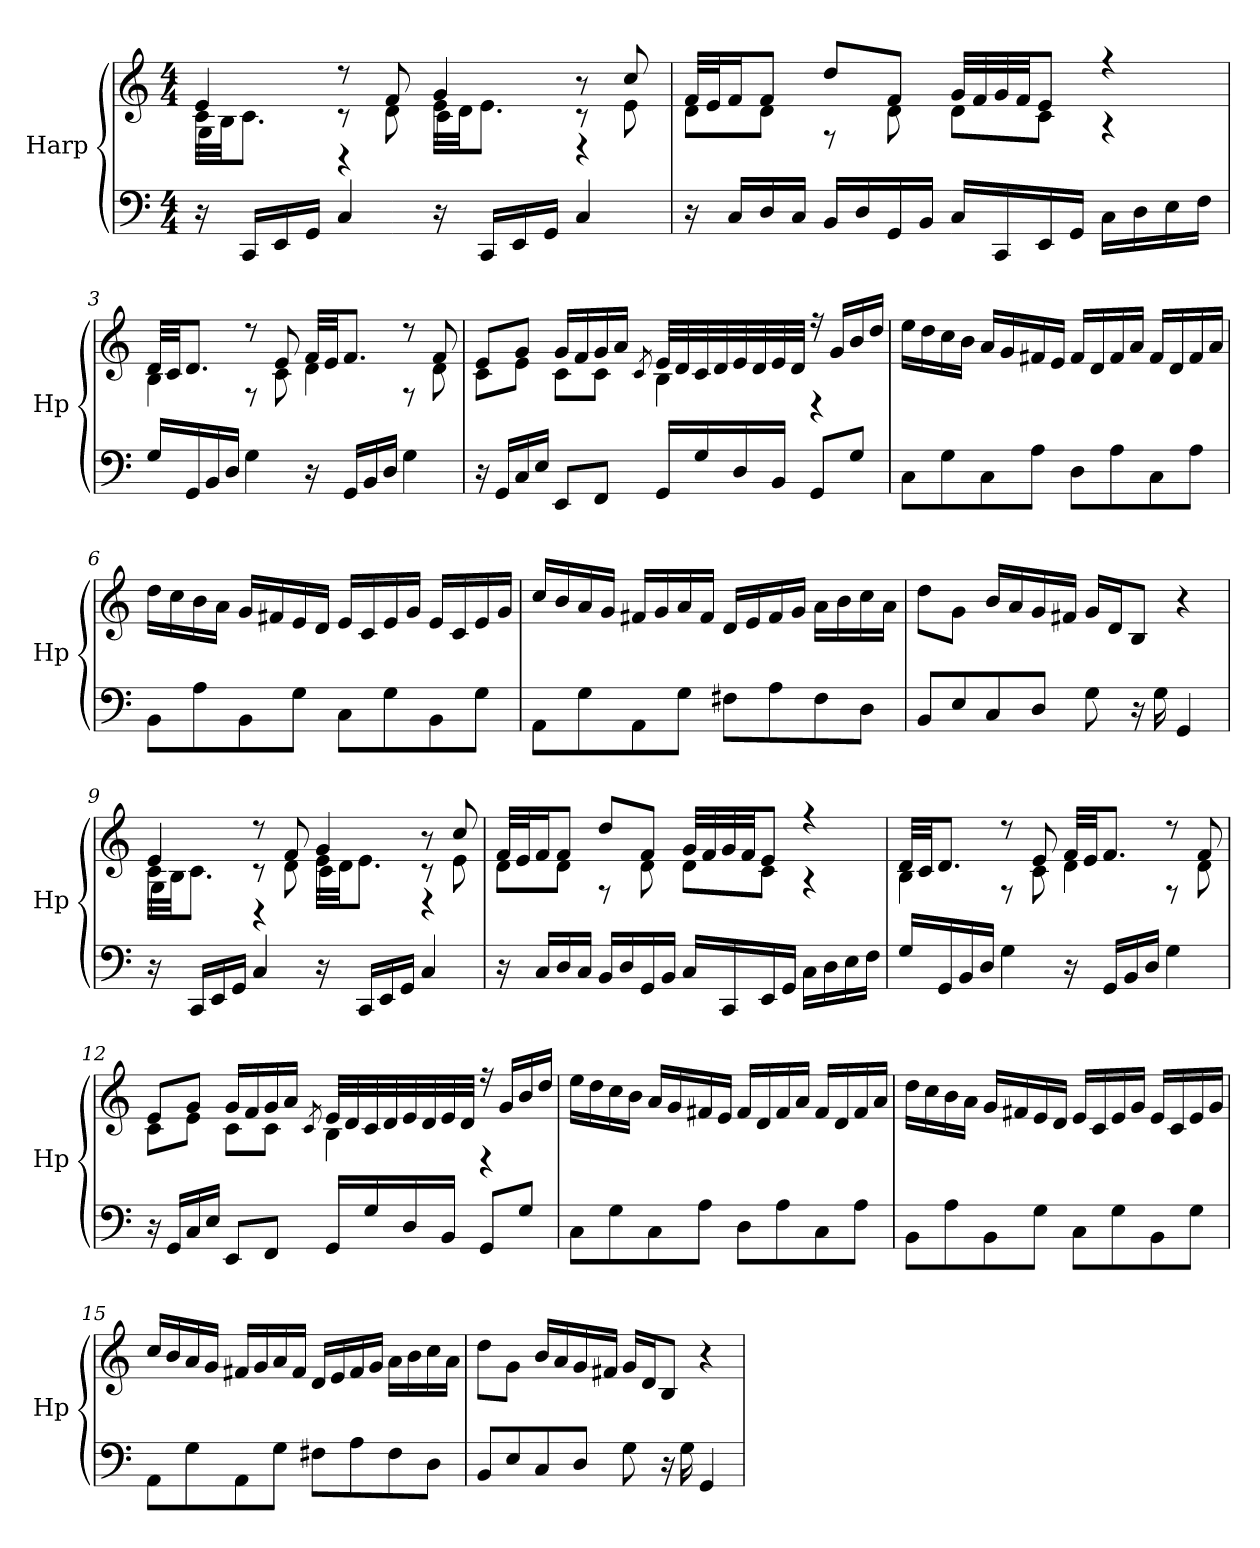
**kern	**kern
*part1	*part1
*staff2	*staff1
*I"Harp	*
*I'Hp	*
*clefF4	*clefG2
*k[]	*k[]
*M4/4	*M4/4
=1	=1
*	*^
*	*	*^
16r	4e/	32c\LLL	4G\
.	.	32B\JJ	.
16CC/LL	.	8.c\J	.
16EE/	.	.	.
16GG/JJ	.	.	.
4C/	8rdd	8rc	4rBB
.	8f/	8d\	.
16r	4g/	32e\LLL	4c\
.	.	32d\JJ	.
16CC/LL	.	8.e\J	.
16EE/	.	.	.
16GG/JJ	.	.	.
4C/	8r	8rc	4rD
.	8cc/	8e\	.
*	*	*v	*v
=2	=2	=2
16r	32f/LLL	8d\L
.	32e/J	.
16C/LL	16f/J	.
16D/	8f/J	8d\J
16C/JJ	.	.
16BB/LL	8dd/L	8rF
16D/	.	.
16GG/	8f/J	8d\
16BB/JJ	.	.
16C/LL	32g/LLL	8d\L
.	32f/	.
16CC/	32g/	.
.	32f/JJ	.
16EE/	8e/J	8c\J
16GG/JJ	.	.
16C\LL	4r	4r
16D\	.	.
16E\	.	.
16F\JJ	.	.
!!LO:LB:g=z	!!
=3	=3	=3
16G/LL	32d/LLL	4B\
.	32c/JJ	.
16GG/	8.d/J	.
16BB/	.	.
16D/JJ	.	.
4G\	8r	8rF
.	8e/	8c\
16r	32f/LLL	4d\
.	32e/JJ	.
16GG/LL	8.f/J	.
16BB/	.	.
16D/JJ	.	.
4G\	8r	8rF
.	8f/	8d\
=4	=4	=4
16r	8e/L	8c\L
16GG/LL	.	.
16C/	8g/J	8e\J
16E/JJ	.	.
8EE/L	16g/LL	8c\L
.	16f/	.
8FF/J	16g/	8c\J
.	16a/JJ	.
.	.	8qc/
16GG/LL	32e/LLL	4B\
.	32d/	.
16G/	32c/	.
.	32d/	.
16D/	32e/	.
.	32d/	.
16BB/JJ	32e/	.
.	32d/JJJ	.
8GG/L	16r	4rD
.	16g/LL	.
8G/J	16b/	.
.	16dd/JJ	.
*	*v	*v
!!LO:LB:g=z
=5	=5
8C\L	16ee\LL
.	16dd\
8G\	16cc\
.	16b\JJ
8C\	16a/LL
.	16g/
8A\J	16f#X/
.	16e/JJ
8D\L	16f#/LL
.	16d/
8A\	16f#/
.	16a/JJ
8C\	16f#/LL
.	16d/
8A\J	16f#/
.	16a/JJ
=6	=6
8BB\L	16dd\LL
.	16cc\
8A\	16b\
.	16a\JJ
8BB\	16g/LL
.	16f#X/
8G\J	16e/
.	16d/JJ
8C\L	16e/LL
.	16c/
8G\	16e/
.	16g/JJ
8BB\	16e/LL
.	16c/
8G\J	16e/
.	16g/JJ
!!LO:LB:g=z
=7	=7
8AA\L	16cc/LL
.	16b/
8G\	16a/
.	16g/JJ
8AA\	16f#X/LL
.	16g/
8G\J	16a/
.	16f#/JJ
8F#X\L	16d/LL
.	16e/
8A\	16f#/
.	16g/JJ
8F#\	16a\LL
.	16b\
8D\J	16cc\
.	16a\JJ
=8	=8
8BB/L	8dd\L
8E/	8g\J
8C/	16b/LL
.	16a/
8D/J	16g/
.	16f#X/JJ
8G\	16g/LL
.	16d/J
16r	8B/J
16G\	.
4GG/	4r
=9	=9
*	*^
*	*	*^
16r	4e/	32c\LLL	4G\
.	.	32B\JJ	.
16CC/LL	.	8.c\J	.
16EE/	.	.	.
16GG/JJ	.	.	.
4C/	8rdd	8rc	4rBB
.	8f/	8d\	.
16r	4g/	32e\LLL	4c\
.	.	32d\JJ	.
16CC/LL	.	8.e\J	.
16EE/	.	.	.
16GG/JJ	.	.	.
4C/	8r	8rc	4rD
.	8cc/	8e\	.
*	*	*v	*v
!!LO:LB:g=z
=10	=10	=10
16r	32f/LLL	8d\L
.	32e/J	.
16C/LL	16f/J	.
16D/	8f/J	8d\J
16C/JJ	.	.
16BB/LL	8dd/L	8rF
16D/	.	.
16GG/	8f/J	8d\
16BB/JJ	.	.
16C/LL	32g/LLL	8d\L
.	32f/	.
16CC/	32g/	.
.	32f/JJ	.
16EE/	8e/J	8c\J
16GG/JJ	.	.
16C\LL	4r	4r
16D\	.	.
16E\	.	.
16F\JJ	.	.
=11	=11	=11
16G/LL	32d/LLL	4B\
.	32c/JJ	.
16GG/	8.d/J	.
16BB/	.	.
16D/JJ	.	.
4G\	8r	8rF
.	8e/	8c\
16r	32f/LLL	4d\
.	32e/JJ	.
16GG/LL	8.f/J	.
16BB/	.	.
16D/JJ	.	.
4G\	8r	8rF
.	8f/	8d\
!!LO:PB:g=z	!!
=12	=12	=12
16r	8e/L	8c\L
16GG/LL	.	.
16C/	8g/J	8e\J
16E/JJ	.	.
8EE/L	16g/LL	8c\L
.	16f/	.
8FF/J	16g/	8c\J
.	16a/JJ	.
.	.	8qc/
16GG/LL	32e/LLL	4B\
.	32d/	.
16G/	32c/	.
.	32d/	.
16D/	32e/	.
.	32d/	.
16BB/JJ	32e/	.
.	32d/JJJ	.
8GG/L	16r	4rD
.	16g/LL	.
8G/J	16b/	.
.	16dd/JJ	.
*	*v	*v
=13	=13
8C\L	16ee\LL
.	16dd\
8G\	16cc\
.	16b\JJ
8C\	16a/LL
.	16g/
8A\J	16f#X/
.	16e/JJ
8D\L	16f#/LL
.	16d/
8A\	16f#/
.	16a/JJ
8C\	16f#/LL
.	16d/
8A\J	16f#/
.	16a/JJ
!!LO:LB:g=z
=14	=14
8BB\L	16dd\LL
.	16cc\
8A\	16b\
.	16a\JJ
8BB\	16g/LL
.	16f#X/
8G\J	16e/
.	16d/JJ
8C\L	16e/LL
.	16c/
8G\	16e/
.	16g/JJ
8BB\	16e/LL
.	16c/
8G\J	16e/
.	16g/JJ
=15	=15
8AA\L	16cc/LL
.	16b/
8G\	16a/
.	16g/JJ
8AA\	16f#X/LL
.	16g/
8G\J	16a/
.	16f#/JJ
8F#X\L	16d/LL
.	16e/
8A\	16f#/
.	16g/JJ
8F#\	16a\LL
.	16b\
8D\J	16cc\
.	16a\JJ
=16	=16
8BB/L	8dd\L
8E/	8g\J
8C/	16b/LL
.	16a/
8D/J	16g/
.	16f#X/JJ
8G\	16g/LL
.	16d/J
16r	8B/J
16G\	.
4GG/	4r
=	=
*-	*-
